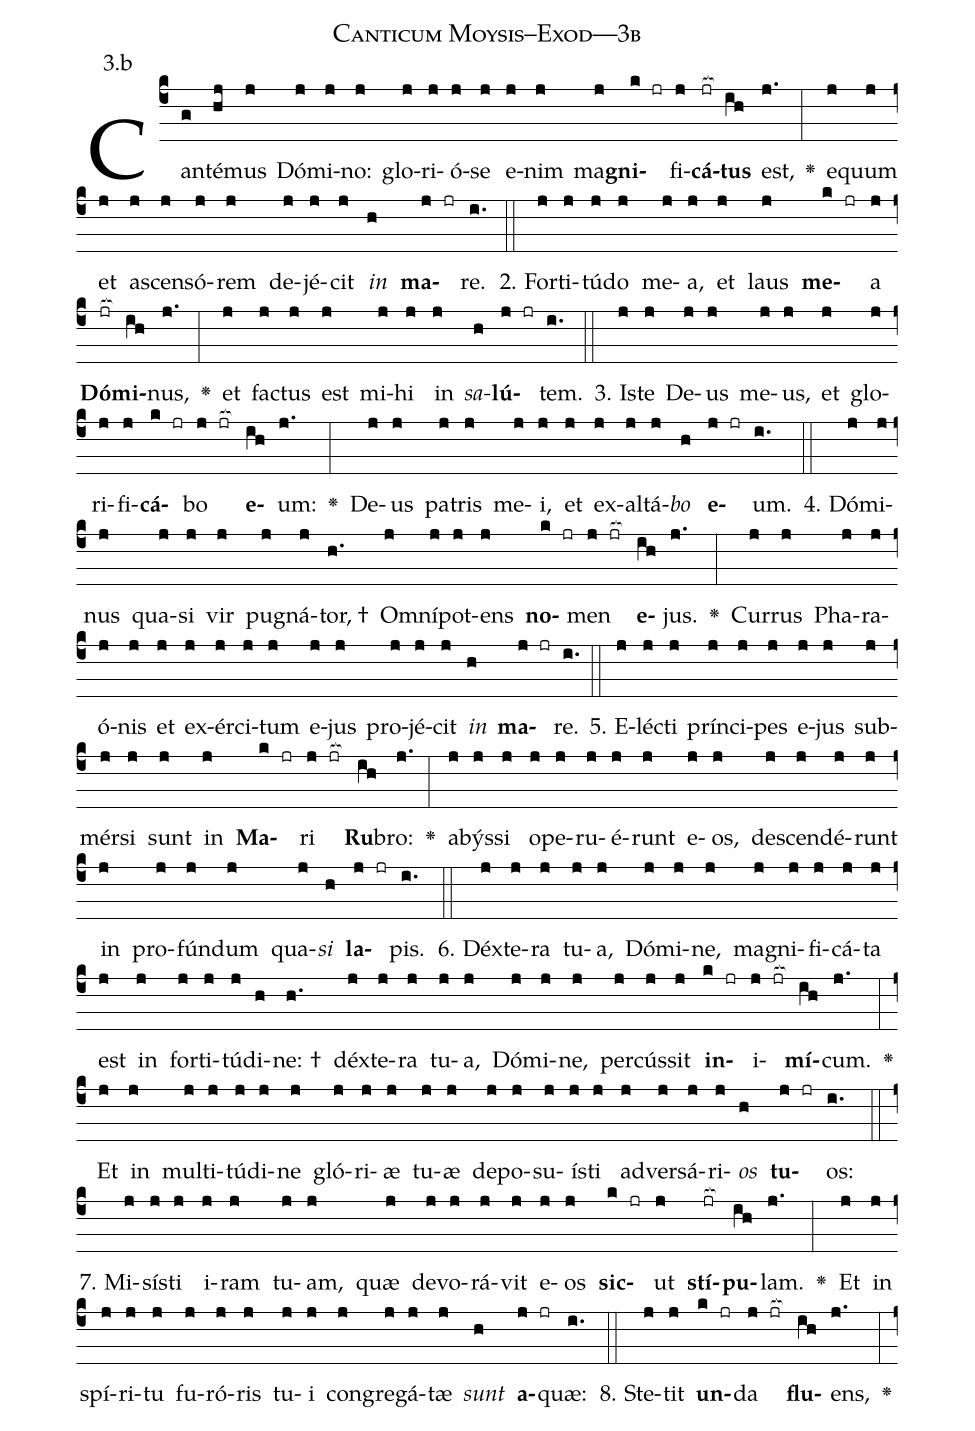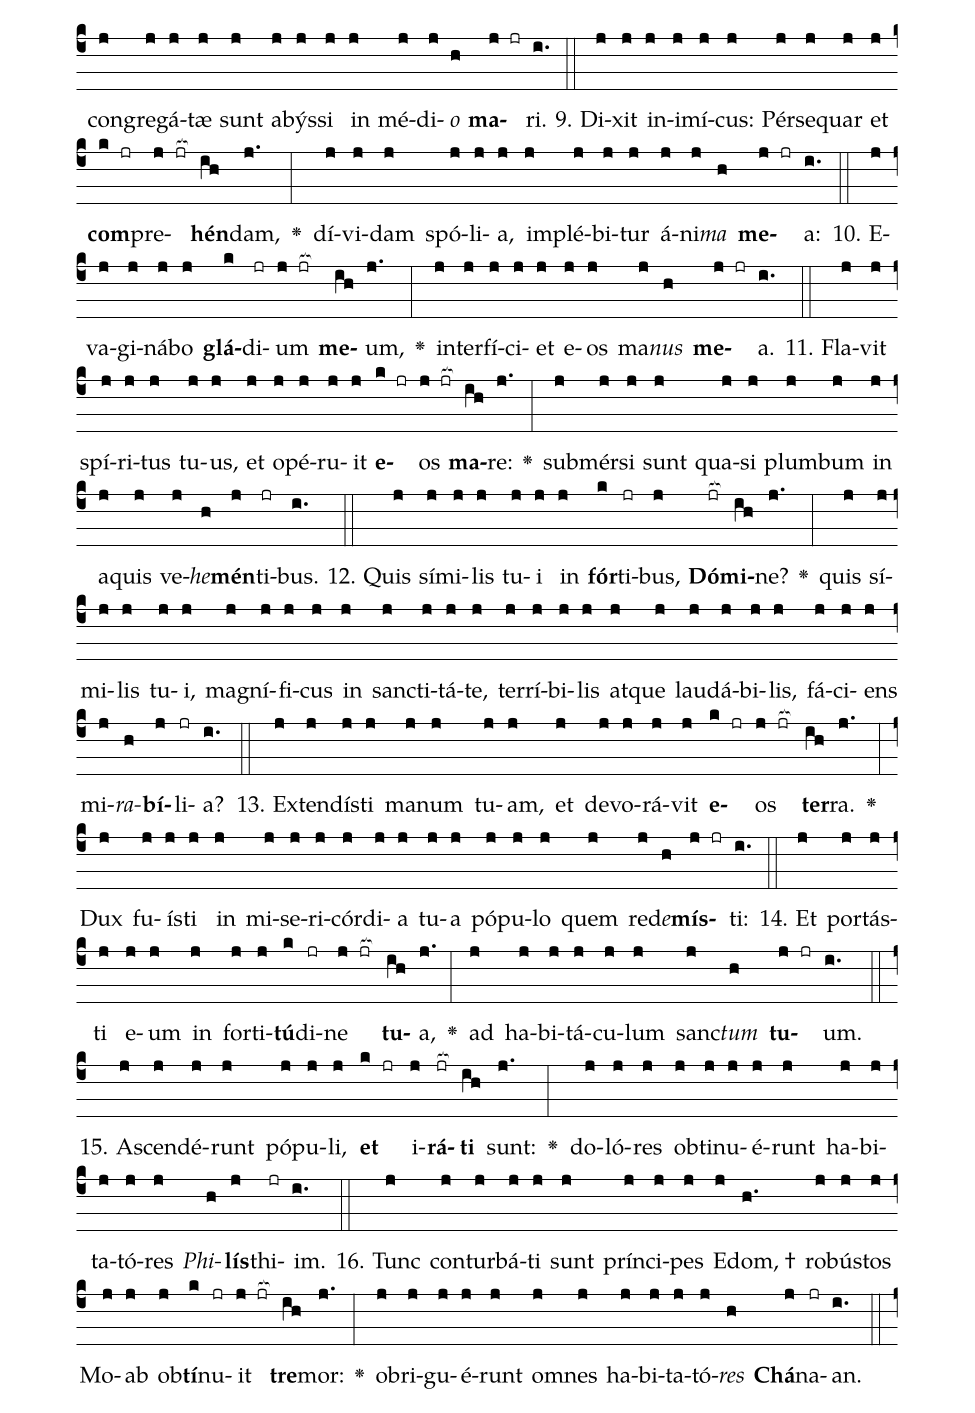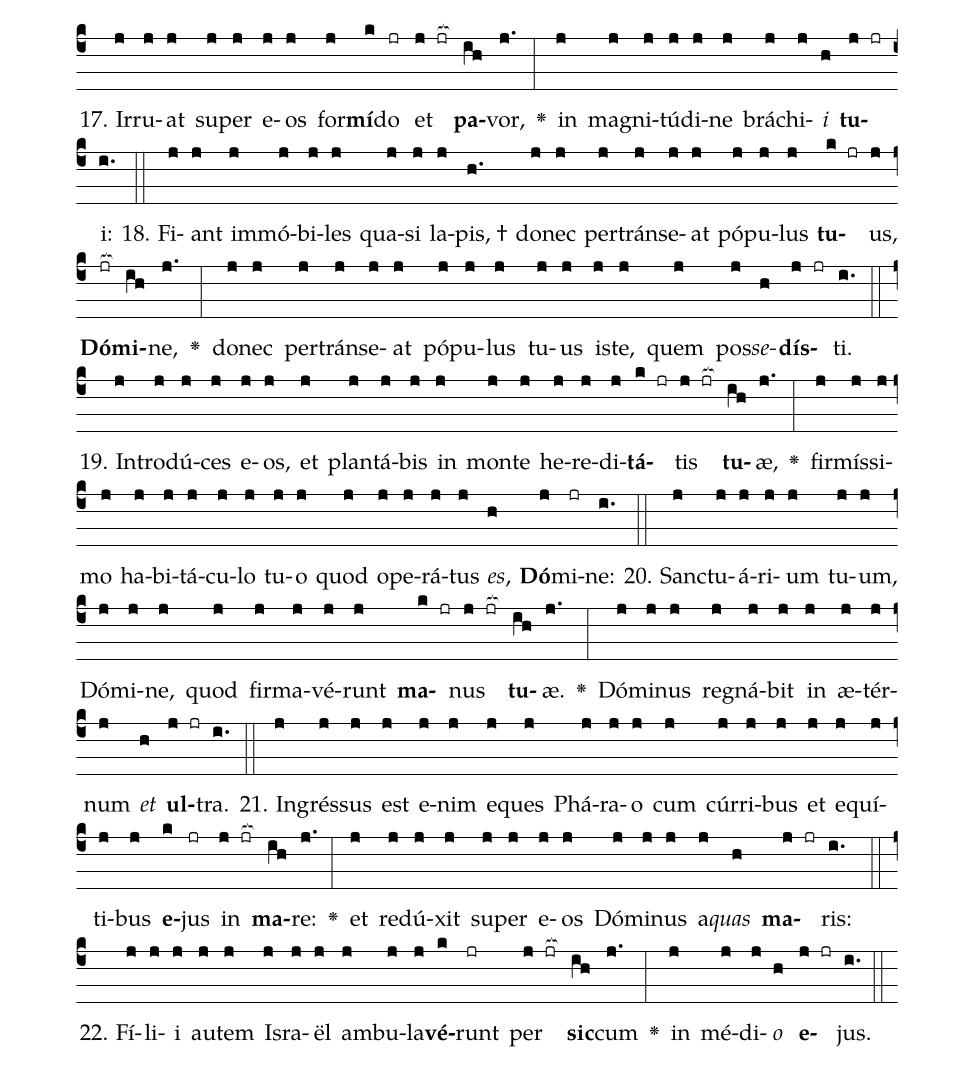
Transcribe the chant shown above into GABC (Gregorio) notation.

name: Canticum Moysis--Exod---3b;
annotation: 3.b;
%%
(c4)Can(g)té(hj)mus(j) Dó(j)mi(j)no:(j) glo(j)ri(j)ó(j)se(j) e(j)nim(j) ma(j)<b>gni</b>(k jr)fi(j)<b>cá</b>(jr[ocb:1{])<b>tus</b>(ih[ocb:0}]) est,(j.) <v>\greheightstar</v>(:) e(j)quum(j) et(j) a(j)scen(j)só(j)rem(j) de(j)jé(j)cit(j) <i>in</i>(h) <b>ma</b>(j jr)re.(i.) (::)
2. For(j)ti(j)tú(j)do(j) me(j)a,(j) et(j) laus(j) <b>me</b>(k jr)a(j) <b>Dó</b>(jr[ocb:1{])<b>mi</b>(ih[ocb:0}])nus,(j.) <v>\greheightstar</v>(:) et(j) fac(j)tus(j) est(j) mi(j)hi(j) in(j) <i>sa</i>(h)<b>lú</b>(j jr)tem.(i.) (::)
3. Is(j)te(j) De(j)us(j) me(j)us,(j) et(j) glo(j)ri(j)fi(j)<b>cá</b>(k jr)bo(j jr[ocb:1{]) <b>e</b>(ih[ocb:0}])um:(j.) <v>\greheightstar</v>(:) De(j)us(j) pa(j)tris(j) me(j)i,(j) et(j) ex(j)al(j)tá(j)<i>bo</i>(h) <b>e</b>(j jr)um.(i.) (::)
4. Dó(j)mi(j)nus(j) qua(j)si(j) vir(j) pu(j)gná(j)tor, †(h.) Om(j)ní(j)pot(j)ens(j) <b>no</b>(k jr)men(j jr[ocb:1{]) <b>e</b>(ih[ocb:0}])jus.(j.) <v>\greheightstar</v>(:) Cur(j)rus(j) Pha(j)ra(j)ó(j)nis(j) et(j) ex(j)ér(j)ci(j)tum(j) e(j)jus(j) pro(j)jé(j)cit(j) <i>in</i>(h) <b>ma</b>(j jr)re.(i.) (::)
5. E(j)léc(j)ti(j) prín(j)ci(j)pes(j) e(j)jus(j) sub(j)mér(j)si(j) sunt(j) in(j) <b>Ma</b>(k jr)ri(j jr[ocb:1{]) <b>Ru</b>(ih[ocb:0}])bro:(j.) <v>\greheightstar</v>(:) a(j)býs(j)si(j) o(j)pe(j)ru(j)é(j)runt(j) e(j)os,(j) de(j)scen(j)dé(j)runt(j) in(j) pro(j)fún(j)dum(j) qua(j)<i>si</i>(h) <b>la</b>(j jr)pis.(i.) (::)
6. Déx(j)te(j)ra(j) tu(j)a,(j) Dó(j)mi(j)ne,(j) ma(j)gni(j)fi(j)cá(j)ta(j) est(j) in(j) for(j)ti(j)tú(j)di(h)ne: †(h.) déx(j)te(j)ra(j) tu(j)a,(j) Dó(j)mi(j)ne,(j) per(j)cús(j)sit(j) <b>in</b>(k jr)i(j jr[ocb:1{])<b>mí</b>(ih[ocb:0}])cum.(j.) <v>\greheightstar</v>(:) Et(j) in(j) mul(j)ti(j)tú(j)di(j)ne(j) gló(j)ri(j)æ(j) tu(j)æ(j) de(j)po(j)su(j)ís(j)ti(j) ad(j)ver(j)sá(j)ri(j)<i>os</i>(h) <b>tu</b>(j jr)os:(i.) (::)
7. Mi(j)sís(j)ti(j) i(j)ram(j) tu(j)am,(j) quæ(j) de(j)vo(j)rá(j)vit(j) e(j)os(j) <b>sic</b>(k jr)ut(j) <b>stí</b>(jr[ocb:1{])<b>pu</b>(ih[ocb:0}])lam.(j.) <v>\greheightstar</v>(:) Et(j) in(j) spí(j)ri(j)tu(j) fu(j)ró(j)ris(j) tu(j)i(j) con(j)gre(j)gá(j)tæ(j) <i>sunt</i>(h) <b>a</b>(j jr)quæ:(i.) (::)
8. Ste(j)tit(j) <b>un</b>(k jr)da(j jr[ocb:1{]) <b>flu</b>(ih[ocb:0}])ens,(j.) <v>\greheightstar</v>(:) con(j)gre(j)gá(j)tæ(j) sunt(j) a(j)býs(j)si(j) in(j) mé(j)di(j)<i>o</i>(h) <b>ma</b>(j jr)ri.(i.) (::)
9. Di(j)xit(j) in(j)i(j)mí(j)cus:(j) Pér(j)se(j)quar(j) et(j) <b>com</b>(k jr)pre(j jr[ocb:1{])<b>hén</b>(ih[ocb:0}])dam,(j.) <v>\greheightstar</v>(:) dí(j)vi(j)dam(j) spó(j)li(j)a,(j) im(j)plé(j)bi(j)tur(j) á(j)ni(j)<i>ma</i>(h) <b>me</b>(j jr)a:(i.) (::)
10. E(j)va(j)gi(j)ná(j)bo(j) <b>glá</b>(k)di(jr)um(j jr[ocb:1{]) <b>me</b>(ih[ocb:0}])um,(j.) <v>\greheightstar</v>(:) in(j)ter(j)fí(j)ci(j)et(j) e(j)os(j) ma(j)<i>nus</i>(h) <b>me</b>(j jr)a.(i.) (::)
11. Fla(j)vit(j) spí(j)ri(j)tus(j) tu(j)us,(j) et(j) o(j)pé(j)ru(j)it(j) <b>e</b>(k jr)os(j jr[ocb:1{]) <b>ma</b>(ih[ocb:0}])re:(j.) <v>\greheightstar</v>(:) sub(j)mér(j)si(j) sunt(j) qua(j)si(j) plum(j)bum(j) in(j) a(j)quis(j) ve(j)<i>he</i>(h)<b>mén</b>(j)ti(jr)bus.(i.) (::)
12. Quis(j) sí(j)mi(j)lis(j) tu(j)i(j) in(j) <b>fór</b>(k)ti(jr)bus,(j) <b>Dó</b>(jr[ocb:1{])<b>mi</b>(ih[ocb:0}])ne?(j.) <v>\greheightstar</v>(:) quis(j) sí(j)mi(j)lis(j) tu(j)i,(j) ma(j)gní(j)fi(j)cus(j) in(j) sanc(j)ti(j)tá(j)te,(j) ter(j)rí(j)bi(j)lis(j) at(j)que(j) lau(j)dá(j)bi(j)lis,(j) fá(j)ci(j)ens(j) mi(j)<i>ra</i>(h)<b>bí</b>(j)li(jr)a?(i.) (::)
13. Ex(j)ten(j)dís(j)ti(j) ma(j)num(j) tu(j)am,(j) et(j) de(j)vo(j)rá(j)vit(j) <b>e</b>(k jr)os(j jr[ocb:1{]) <b>ter</b>(ih[ocb:0}])ra.(j.) <v>\greheightstar</v>(:) Dux(j) fu(j)ís(j)ti(j) in(j) mi(j)se(j)ri(j)cór(j)di(j)a(j) tu(j)a(j) pó(j)pu(j)lo(j) quem(j) red(j)<i>e</i>(h)<b>mís</b>(j jr)ti:(i.) (::)
14. Et(j) por(j)tás(j)ti(j) e(j)um(j) in(j) for(j)ti(j)<b>tú</b>(k)di(jr)ne(j jr[ocb:1{]) <b>tu</b>(ih[ocb:0}])a,(j.) <v>\greheightstar</v>(:) ad(j) ha(j)bi(j)tá(j)cu(j)lum(j) sanc(j)<i>tum</i>(h) <b>tu</b>(j jr)um.(i.) (::)
15. A(j)scen(j)dé(j)runt(j) pó(j)pu(j)li,(j) <b>et</b>(k jr) i(j)<b>rá</b>(jr[ocb:1{])<b>ti</b>(ih[ocb:0}]) sunt:(j.) <v>\greheightstar</v>(:) do(j)ló(j)res(j) ob(j)ti(j)nu(j)é(j)runt(j) ha(j)bi(j)ta(j)tó(j)res(j) <i>Phi</i>(h)<b>lís</b>(j)thi(jr)im.(i.) (::)
16. Tunc(j) con(j)tur(j)bá(j)ti(j) sunt(j) prín(j)ci(j)pes(j) E(j)dom, †(h.) ro(j)bús(j)tos(j) Mo(j)ab(j) ob(j)<b>tí</b>(k)nu(jr)it(j jr[ocb:1{]) <b>tre</b>(ih[ocb:0}])mor:(j.) <v>\greheightstar</v>(:) ob(j)ri(j)gu(j)é(j)runt(j) om(j)nes(j) ha(j)bi(j)ta(j)tó(j)<i>res</i>(h) <b>Chá</b>(j)na(jr)an.(i.) (::)
17. Ir(j)ru(j)at(j) su(j)per(j) e(j)os(j) for(j)<b>mí</b>(k)do(jr) et(j jr[ocb:1{]) <b>pa</b>(ih[ocb:0}])vor,(j.) <v>\greheightstar</v>(:) in(j) ma(j)gni(j)tú(j)di(j)ne(j) brá(j)chi(j)<i>i</i>(h) <b>tu</b>(j jr)i:(i.) (::)
18. Fi(j)ant(j) im(j)mó(j)bi(j)les(j) qua(j)si(j) la(j)pis, †(h.) do(j)nec(j) per(j)tráns(j)e(j)at(j) pó(j)pu(j)lus(j) <b>tu</b>(k jr)us,(j) <b>Dó</b>(jr[ocb:1{])<b>mi</b>(ih[ocb:0}])ne,(j.) <v>\greheightstar</v>(:) do(j)nec(j) per(j)tráns(j)e(j)at(j) pó(j)pu(j)lus(j) tu(j)us(j) is(j)te,(j) quem(j) pos(j)<i>se</i>(h)<b>dís</b>(j jr)ti.(i.) (::)
19. In(j)tro(j)dú(j)ces(j) e(j)os,(j) et(j) plan(j)tá(j)bis(j) in(j) mon(j)te(j) he(j)re(j)di(j)<b>tá</b>(k jr)tis(j jr[ocb:1{]) <b>tu</b>(ih[ocb:0}])æ,(j.) <v>\greheightstar</v>(:) fir(j)mís(j)si(j)mo(j) ha(j)bi(j)tá(j)cu(j)lo(j) tu(j)o(j) quod(j) o(j)pe(j)rá(j)tus(j) <i>es</i>,(h) <b>Dó</b>(j)mi(jr)ne:(i.) (::)
20. Sanc(j)tu(j)á(j)ri(j)um(j) tu(j)um,(j) Dó(j)mi(j)ne,(j) quod(j) fir(j)ma(j)vé(j)runt(j) <b>ma</b>(k jr)nus(j jr[ocb:1{]) <b>tu</b>(ih[ocb:0}])æ.(j.) <v>\greheightstar</v>(:) Dó(j)mi(j)nus(j) re(j)gná(j)bit(j) in(j) æ(j)tér(j)num(j) <i>et</i>(h) <b>ul</b>(j jr)tra.(i.) (::)
21. In(j)grés(j)sus(j) est(j) e(j)nim(j) e(j)ques(j) Phá(j)ra(j)o(j) cum(j) cúr(j)ri(j)bus(j) et(j) e(j)quí(j)ti(j)bus(j) <b>e</b>(k)jus(jr) in(j jr[ocb:1{]) <b>ma</b>(ih[ocb:0}])re:(j.) <v>\greheightstar</v>(:) et(j) re(j)dú(j)xit(j) su(j)per(j) e(j)os(j) Dó(j)mi(j)nus(j) a(j)<i>quas</i>(h) <b>ma</b>(j jr)ris:(i.) (::)
22. Fí(j)li(j)i(j) au(j)tem(j) Is(j)ra(j)ël(j) am(j)bu(j)la(j)<b>vé</b>(k)runt(jr) per(j jr[ocb:1{]) <b>sic</b>(ih[ocb:0}])cum(j.) <v>\greheightstar</v>(:) in(j) mé(j)di(j)<i>o</i>(h) <b>e</b>(j jr)jus.(i.) (::)
